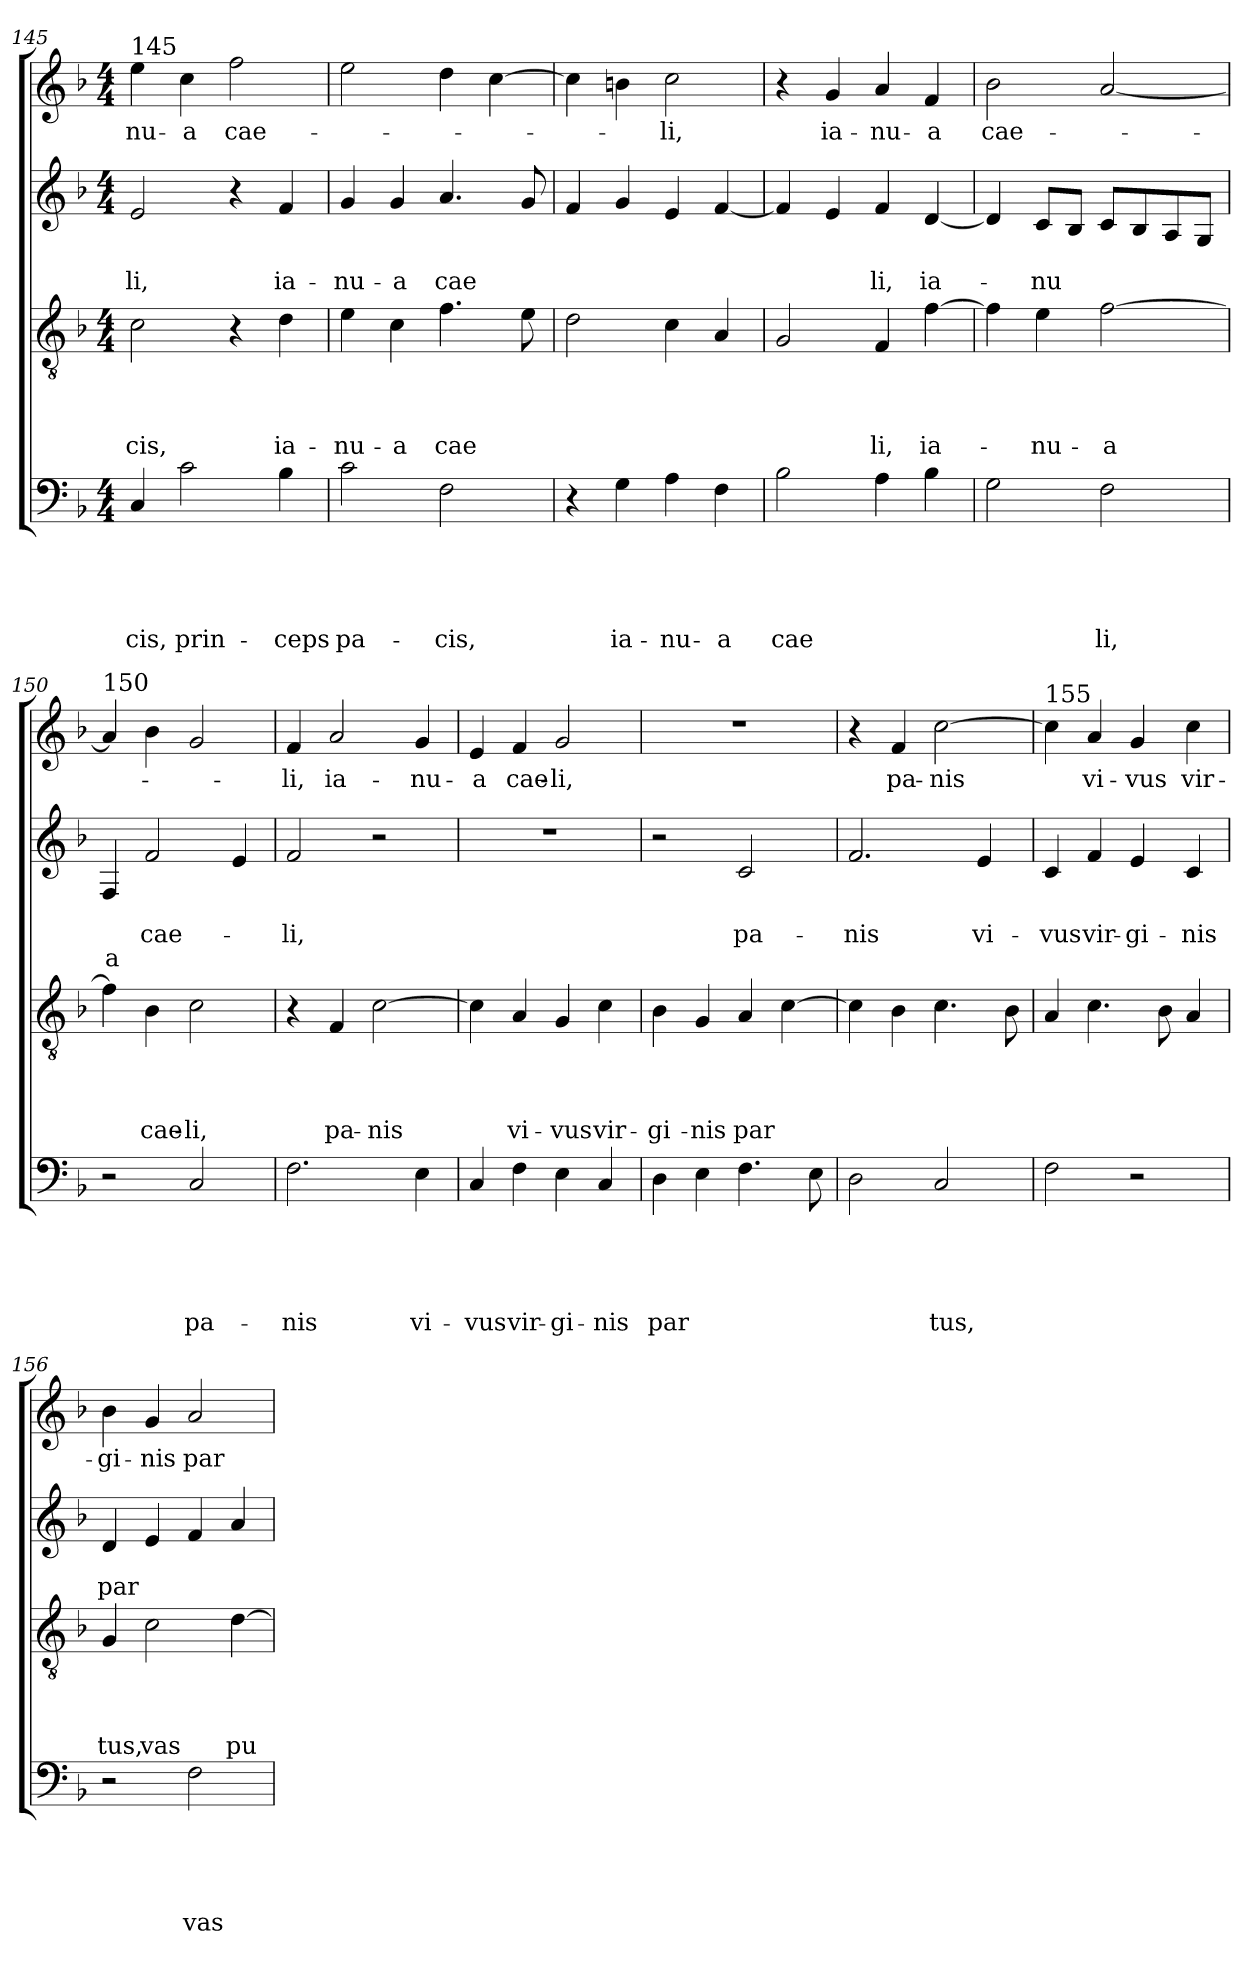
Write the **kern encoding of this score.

**kern	**text	**text	**text	**text	**text	**kern	**text	**text	**text	**text	**kern	**text	**text	**text	**kern	**text
*part4	*part4	*part4	*part4	*part4	*part4	*part3	*part3	*part3	*part3	*part3	*part2	*part2	*part2	*part2	*part1	*part1
*staff4	*staff4	*staff4	*staff4	*staff4	*staff4	*staff3	*staff3	*staff3	*staff3	*staff3	*staff2	*staff2	*staff2	*staff2	*staff1	*staff1
*clefF4	*	*	*	*	*	*clefGv2	*	*	*	*	*clefG2	*	*	*	*clefG2	*
*k[b-]	*	*	*	*	*	*k[b-]	*	*	*	*	*k[b-]	*	*	*	*k[b-]	*
*F:	*	*	*	*	*	*F:	*	*	*	*	*F:	*	*	*	*F:	*
*M4/4	*	*	*	*	*	*M4/4	*	*	*	*	*M4/4	*	*	*	*M4/4	*
=145	=145	=145	=145	=145	=145	=145	=145	=145	=145	=145	=145	=145	=145	=145	=145	=145
!	!	!	!	!	!	!	!	!	!	!	!	!	!	!	!LO:TX:a:t=145	!
!	!	!	!	!	!LO:LY:b	!	!	!	!	!LO:LY:b	!	!	!LO:LY:b	!	!	!LO:LY:b
4C/	.	.	.	.	-cis,	2c\	.	.	.	cis,	2e/	.	-li,	.	4ee\	-nu-
!	!	!	!	!	!LO:LY:b	!	!	!	!	!	!	!	!	!	!	!LO:LY:b
2c\	.	.	.	.	prin-	.	.	.	.	.	.	.	.	.	4cc\	-a
!	!	!	!	!	!	!	!	!	!	!	!	!	!	!	!	!LO:LY:b
.	.	.	.	.	.	4r	.	.	.	.	4r	.	.	.	2ff\	cae-
!	!	!	!	!	!LO:LY:b	!	!	!	!	!LO:LY:b	!	!	!LO:LY:b	!	!	!
4B-\	.	.	.	.	-ceps	4d\	.	.	.	ia-	4f/	.	ia-	.	.	.
!!LO:LB:g=z
=146	=146	=146	=146	=146	=146	=146	=146	=146	=146	=146	=146	=146	=146	=146	=146	=146
!	!	!	!	!	!LO:LY:b	!	!	!	!	!LO:LY:b	!	!	!LO:LY:b	!	!	!
2c\	.	.	.	.	pa-	4e\	.	.	.	-­nu-	4g/	.	-­nu-	.	2ee\	.
!	!	!	!	!	!	!	!	!	!	!LO:LY:b	!	!	!LO:LY:b	!	!	!
.	.	.	.	.	.	4c\	.	.	.	-a	4g/	.	-a	.	.	.
!	!	!	!	!	!LO:LY:b	!	!	!	!	!LO:LY:b	!	!	!LO:LY:b	!	!	!
2F\	.	.	.	.	-cis,	4.f\	.	.	.	cae	4.a/	.	cae	.	4dd\	.
.	.	.	.	.	.	.	.	.	.	.	.	.	.	.	[4cc\	.
.	.	.	.	.	.	8e\	.	.	.	.	8g/	.	.	.	.	.
=147	=147	=147	=147	=147	=147	=147	=147	=147	=147	=147	=147	=147	=147	=147	=147	=147
4r	.	.	.	.	.	2d\	.	.	.	.	4f/	.	.	.	4cc\]	.
!	!	!	!	!	!LO:LY:b	!	!	!	!	!	!	!	!	!	!	!
4G\	.	.	.	.	ia-	.	.	.	.	.	4g/	.	.	.	4b\	.
!	!	!	!	!	!LO:LY:b	!	!	!	!	!	!	!	!	!	!	!LO:LY:b
4A\	.	.	.	.	-nu-	4c\	.	.	.	.	4e/	.	.	.	2cc\	-li,
!	!	!	!	!	!LO:LY:b	!	!	!	!	!	!	!	!	!	!	!
4F\	.	.	.	.	-a	4A/	.	.	.	.	[4f/	.	.	.	.	.
=148	=148	=148	=148	=148	=148	=148	=148	=148	=148	=148	=148	=148	=148	=148	=148	=148
!	!	!	!	!	!LO:LY:b	!	!	!	!	!	!	!	!	!	!	!
2B-\	.	.	.	.	cae	2G/	.	.	.	.	4f/]	.	.	.	4r	.
!	!	!	!	!	!	!	!	!	!	!	!	!	!	!	!	!LO:LY:b
.	.	.	.	.	.	.	.	.	.	.	4e/	.	.	.	4g/	ia-
!	!	!	!	!	!	!	!	!	!	!LO:LY:b	!	!	!LO:LY:b	!	!	!LO:LY:b
4A\	.	.	.	.	.	4F/	.	.	.	li,	4f/	.	li,	.	4a/	-nu-
!	!	!	!	!	!	!	!	!	!	!LO:LY:b	!	!	!LO:LY:b	!	!	!LO:LY:b
4B-\	.	.	.	.	.	[4f\	.	.	.	ia-	[4d/	.	ia-	.	4f/	-a
=149	=149	=149	=149	=149	=149	=149	=149	=149	=149	=149	=149	=149	=149	=149	=149	=149
!	!	!	!	!	!	!	!	!	!	!	!	!	!	!	!	!LO:LY:b
2G\	.	.	.	.	.	4f\]	.	.	.	.	4d/]	.	.	.	2b-\	cae-
!	!	!	!	!	!	!	!	!	!	!LO:LY:b	!	!	!LO:LY:b	!	!	!
.	.	.	.	.	.	4e\	.	.	.	-nu-	8c/L	.	-nu	.	.	.
.	.	.	.	.	.	.	.	.	.	.	8B-/J	.	.	.	.	.
!	!	!	!	!	!LO:LY:b	!	!	!	!	!LO:LY:b	!	!	!	!	!	!
2F\	.	.	.	.	li,	[2f\	.	.	.	-a	8c/L	.	.	.	[2a/	.
.	.	.	.	.	.	.	.	.	.	.	8B-/	.	.	.	.	.
.	.	.	.	.	.	.	.	.	.	.	8A/	.	.	.	.	.
.	.	.	.	.	.	.	.	.	.	.	8G/J	.	.	.	.	.
=150	=150	=150	=150	=150	=150	=150	=150	=150	=150	=150	=150	=150	=150	=150	=150	=150
!	!	!	!	!	!	!	!	!	!	!	!	!	!	!	!LO:TX:a:t=150	!
!	!	!	!	!	!	!	!	!	!	!	!	!	!	!LO:LY:b	!	!
2r	.	.	.	.	.	4f\]	.	.	.	.	4F/	.	.	a	4a/]	.
!	!	!	!	!	!	!	!	!	!	!LO:LY:b	!	!	!LO:LY:b	!	!	!
.	.	.	.	.	.	4B-\	.	.	.	cae-	2f/	.	cae-	.	4b-\	.
!	!	!	!	!	!LO:LY:b	!	!	!	!	!LO:LY:b	!	!	!	!	!	!
2C/	.	.	.	.	pa-	2c\	.	.	.	-li,	.	.	.	.	2g/	.
.	.	.	.	.	.	.	.	.	.	.	4e/	.	.	.	.	.
=151	=151	=151	=151	=151	=151	=151	=151	=151	=151	=151	=151	=151	=151	=151	=151	=151
!	!	!	!	!	!LO:LY:b	!	!	!	!	!	!	!	!LO:LY:b	!	!	!LO:LY:b
2.F\	.	.	.	.	-nis	4r	.	.	.	.	2f/	.	-li,	.	4f/	-li,
!	!	!	!	!	!	!	!	!	!	!LO:LY:b	!	!	!	!	!	!LO:LY:b
.	.	.	.	.	.	4F/	.	.	.	pa-	.	.	.	.	2a/	ia-
!	!	!	!	!	!	!	!	!	!	!LO:LY:b	!	!	!	!	!	!
.	.	.	.	.	.	[2c\	.	.	.	-nis	2r	.	.	.	.	.
!	!	!	!	!	!LO:LY:b	!	!	!	!	!	!	!	!	!	!	!LO:LY:b
4E\	.	.	.	.	vi-	.	.	.	.	.	.	.	.	.	4g/	-nu-
=152	=152	=152	=152	=152	=152	=152	=152	=152	=152	=152	=152	=152	=152	=152	=152	=152
!	!	!	!	!	!LO:LY:b	!	!	!	!	!	!	!	!	!	!	!LO:LY:b
4C/	.	.	.	.	-vus	4c\]	.	.	.	.	1r	.	.	.	4e/	-a
!	!	!	!	!	!LO:LY:b	!	!	!	!	!LO:LY:b	!	!	!	!	!	!LO:LY:b
4F\	.	.	.	.	vir-	4A/	.	.	.	vi-	.	.	.	.	4f/	cae-
!	!	!	!	!	!LO:LY:b	!	!	!	!	!LO:LY:b	!	!	!	!	!	!LO:LY:b
4E\	.	.	.	.	-gi-	4G/	.	.	.	-vus	.	.	.	.	2g/	-li,
!	!	!	!	!	!LO:LY:b	!	!	!	!	!LO:LY:b	!	!	!	!	!	!
4C/	.	.	.	.	-nis	4c\	.	.	.	vir-	.	.	.	.	.	.
!!LO:LB:g=z
=153	=153	=153	=153	=153	=153	=153	=153	=153	=153	=153	=153	=153	=153	=153	=153	=153
!	!	!	!	!	!LO:LY:b	!	!	!	!	!LO:LY:b	!	!	!	!	!	!
4D\	.	.	.	.	par	4B-\	.	.	.	-­gi-	2r	.	.	.	1r	.
!	!	!	!	!	!	!	!	!	!	!LO:LY:b	!	!	!	!	!	!
4E\	.	.	.	.	.	4G/	.	.	.	-nis	.	.	.	.	.	.
!	!	!	!	!	!	!	!	!	!	!LO:LY:b	!	!	!LO:LY:b	!	!	!
4.F\	.	.	.	.	.	4A/	.	.	.	par	2c/	.	pa-	.	.	.
.	.	.	.	.	.	[4c\	.	.	.	.	.	.	.	.	.	.
8E\	.	.	.	.	.	.	.	.	.	.	.	.	.	.	.	.
=154	=154	=154	=154	=154	=154	=154	=154	=154	=154	=154	=154	=154	=154	=154	=154	=154
!	!	!	!	!	!	!	!	!	!	!	!	!	!LO:LY:b	!	!	!
2D\	.	.	.	.	.	4c\]	.	.	.	.	2.f/	.	-nis	.	4r	.
!	!	!	!	!	!	!	!	!	!	!	!	!	!	!	!	!LO:LY:b
.	.	.	.	.	.	4B-\	.	.	.	.	.	.	.	.	4f/	pa-
!	!	!	!	!	!LO:LY:b	!	!	!	!	!	!	!	!	!	!	!LO:LY:b
2C/	.	.	.	.	tus,	4.c\	.	.	.	.	.	.	.	.	[2cc\	-nis
!	!	!	!	!	!	!	!	!	!	!	!	!	!LO:LY:b	!	!	!
.	.	.	.	.	.	.	.	.	.	.	4e/	.	vi-	.	.	.
.	.	.	.	.	.	8B-\	.	.	.	.	.	.	.	.	.	.
=155	=155	=155	=155	=155	=155	=155	=155	=155	=155	=155	=155	=155	=155	=155	=155	=155
!	!	!	!	!	!	!	!	!	!	!	!	!	!	!	!LO:TX:a:t=155	!
!	!	!	!	!	!	!	!	!	!	!	!	!	!LO:LY:b	!	!	!
2F\	.	.	.	.	.	4A/	.	.	.	.	4c/	.	-vus	.	4cc\]	.
!	!	!	!	!	!	!	!	!	!	!	!	!	!LO:LY:b	!	!	!LO:LY:b
.	.	.	.	.	.	4.c\	.	.	.	.	4f/	.	vir-	.	4a/	vi-
!	!	!	!	!	!	!	!	!	!	!	!	!	!LO:LY:b	!	!	!LO:LY:b
2r	.	.	.	.	.	.	.	.	.	.	4e/	.	-gi-	.	4g/	-vus
.	.	.	.	.	.	8B-\	.	.	.	.	.	.	.	.	.	.
!	!	!	!	!	!	!	!	!	!	!	!	!	!LO:LY:b	!	!	!LO:LY:b
.	.	.	.	.	.	4A/	.	.	.	.	4c/	.	-nis	.	4cc\	vir-
=156	=156	=156	=156	=156	=156	=156	=156	=156	=156	=156	=156	=156	=156	=156	=156	=156
!	!	!	!	!	!	!	!	!	!	!LO:LY:b	!	!	!LO:LY:b	!	!	!LO:LY:b
2r	.	.	.	.	.	4G/	.	.	.	tus,	4d/	.	par	.	4b-\	-gi-
!	!	!	!	!	!	!	!	!	!	!LO:LY:b	!	!	!	!	!	!LO:LY:b
.	.	.	.	.	.	2c\	.	.	.	vas	4e/	.	.	.	4g/	-nis
!	!	!	!	!	!LO:LY:b	!	!	!	!	!	!	!	!	!	!	!LO:LY:b
2F\	.	.	.	.	vas	.	.	.	.	.	4f/	.	.	.	2a/	par-
!	!	!	!	!	!	!	!	!	!	!LO:LY:b	!	!	!	!	!	!
.	.	.	.	.	.	[4d\	.	.	.	pu-	4a/	.	.	.	.	.
=	=	=	=	=	=	=	=	=	=	=	=	=	=	=	=	=
*-	*-	*-	*-	*-	*-	*-	*-	*-	*-	*-	*-	*-	*-	*-	*-	*-
